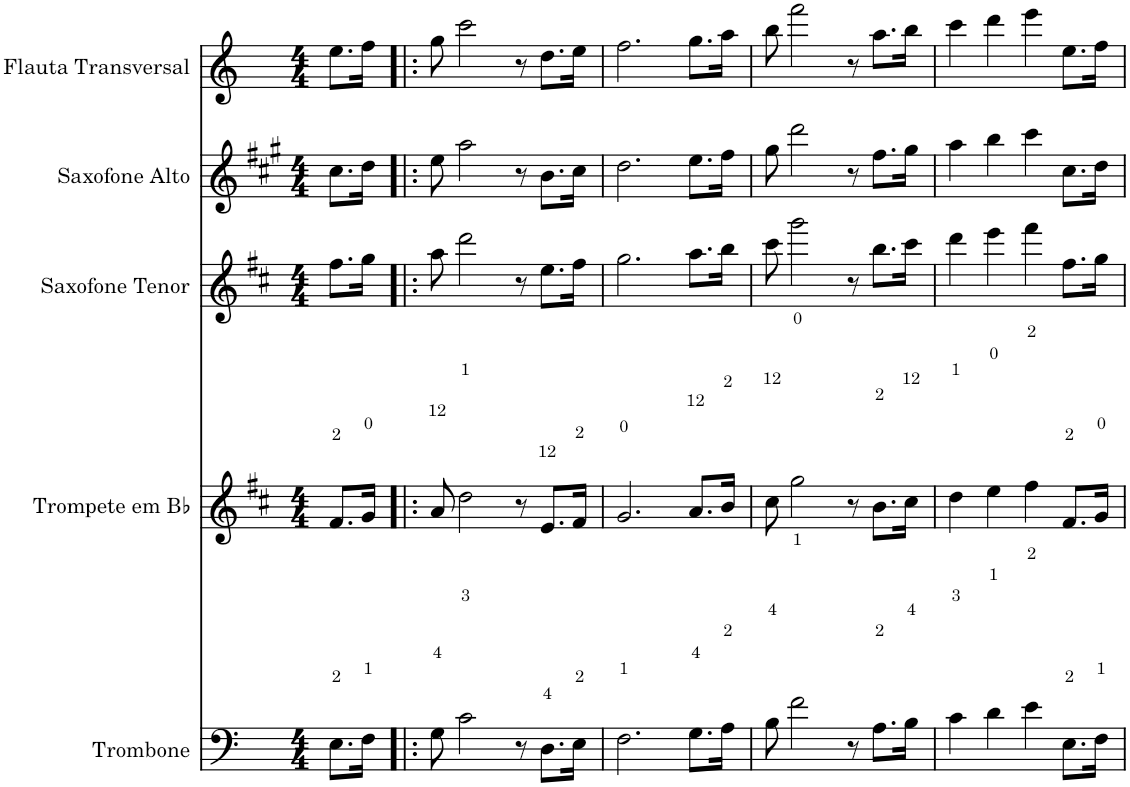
**kern	**kern	**kern	**kern	**kern
*part5	*part4	*part3	*part2	*part1
*staff5	*staff4	*staff3	*staff2	*staff1
*I"Trombone	*I"Trompete em Bb	*I"Saxofone Tenor	*I"Saxofone Alto	*I"Flauta Transversal
*I'Tbn.	*I'Tpt. em Bb	*I'Sax. Tn.	*	*I'Fl.
*clefF4	*clefG2	*clefG2	*clefG2	*clefG2
*	*Trd1c2	*Trd8c14	*Trd5c9	*
*k[]	*k[f#c#]	*k[f#c#]	*k[f#c#g#]	*k[]
*M4/4	*M4/4	*M4/4	*M4/4	*M4/4
=	=	=	=	=
8.E\L	8.f#/L	8.ff#\L	8.cc#\L	8.ee\L
16F\Jk	16g/Jk	16gg\Jk	16dd\Jk	16ff\Jk
=1!|:	=1!|:	=1!|:	=1!|:	=1!|:
8G\	8a/	8aa\	8ee\	8gg\
2c\	2dd\	2ddd\	2aa\	2ccc\
8r	8r	8r	8r	8r
8.D\L	8.e/L	8.ee\L	8.b\L	8.dd\L
16E\Jk	16f#/Jk	16ff#\Jk	16cc#\Jk	16ee\Jk
=2	=2	=2	=2	=2
2.F\	2.g/	2.gg\	2.dd\	2.ff\
8.G\L	8.a/L	8.aa\L	8.ee\L	8.gg\L
16A\Jk	16b/Jk	16bb\Jk	16ff#\Jk	16aa\Jk
=3	=3	=3	=3	=3
8B\	8cc#\	8ccc#\	8gg#\	8bb\
2f\	2gg\	2ggg\	2ddd\	2fff\
8r	8r	8r	8r	8r
8.A\L	8.b\L	8.bb\L	8.ff#\L	8.aa\L
16B\Jk	16cc#\Jk	16ccc#\Jk	16gg#\Jk	16bb\Jk
=4	=4	=4	=4	=4
4c\	4dd\	4ddd\	4aa\	4ccc\
4d\	4ee\	4eee\	4bb\	4ddd\
4e\	4ff#\	4fff#\	4ccc#\	4eee\
8.E\L	8.f#/L	8.ff#\L	8.cc#\L	8.ee\L
16F\Jk	16g/Jk	16gg\Jk	16dd\Jk	16ff\Jk
=	=	=	=	=
*-	*-	*-	*-	*-
